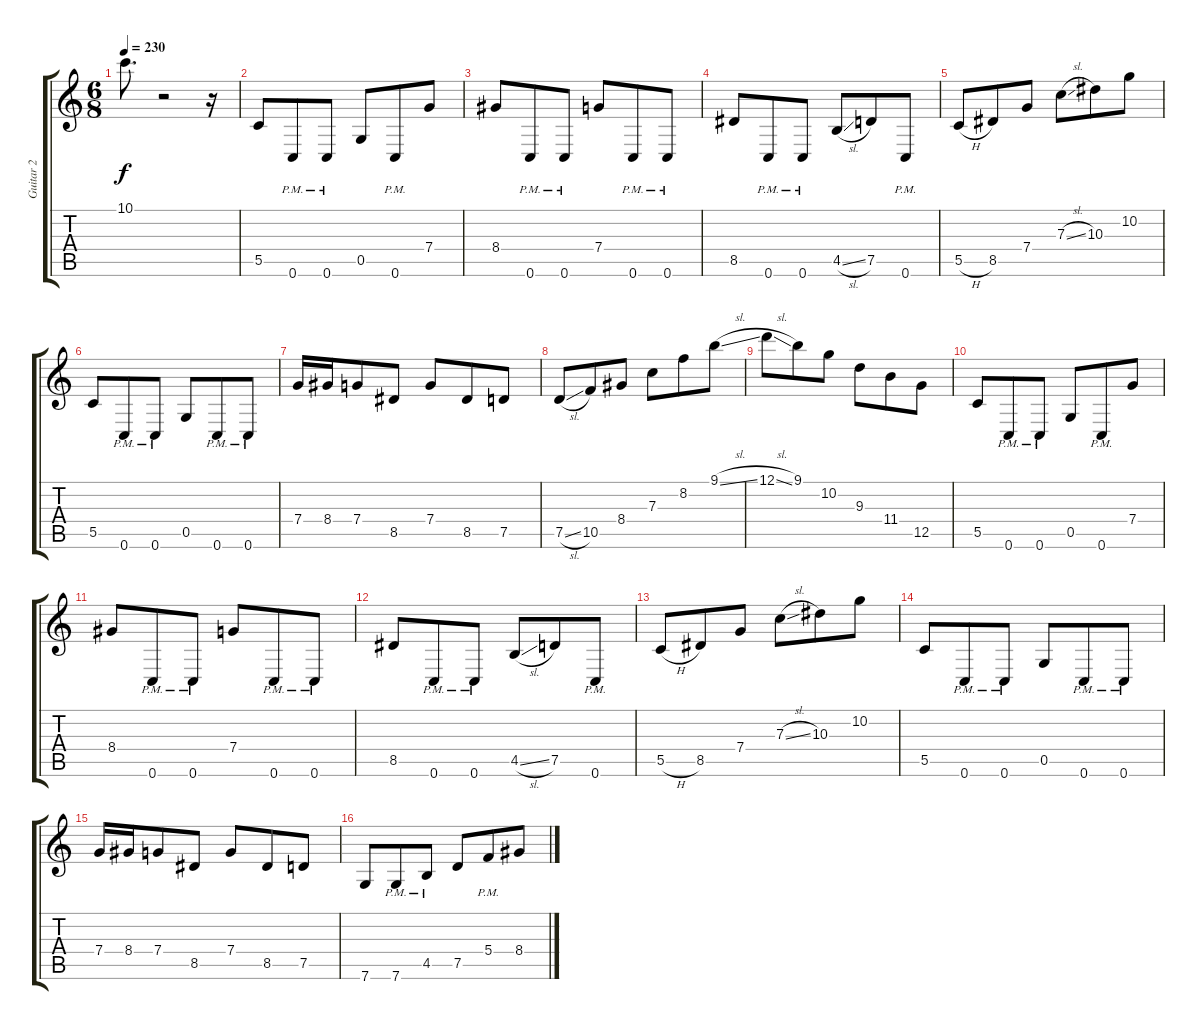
\track ("Guitar 2" "Guitar 2") {instrument overdrivenguitar}
\staff {score tabs}
\tuning (D4 A3 F3 C3 G2 C2) {hide}
\ts (6 8)
\tempo 230
\clef g2
\ks c
10.1.8{d dy f} r.2 r.16 |
5.5.8 0.6{pm}.8 0.6{pm}.8 0.5.8 0.6{pm}.8 7.4.8 |
8.4.8 0.6{pm}.8 0.6{pm}.8 7.4.8 0.6{pm}.8 0.6{pm}.8 |
8.5.8 0.6{pm}.8 0.6{pm}.8 4.5{sl}.8 7.5.8 0.6{pm}.8 |
5.5{h}.8 8.5.8 7.4.8 7.3{sl}.8 10.3.8 10.2.8 |
5.5.8 0.6{pm}.8 0.6{pm}.8 0.5.8 0.6{pm}.8 0.6{pm}.8 |
7.4.16 8.4.16 7.4.8 8.5.8 7.4.8 8.5.8 7.5.8 |
7.5{sl}.8 10.5.8 8.4.8 7.3.8 8.2.8 9.1{sl}.8 |
12.1{sl}.8 9.1.8 10.2.8 9.3.8 11.4.8 12.5.8 |
5.5.8 0.6{pm}.8 0.6{pm}.8 0.5.8 0.6{pm}.8 7.4.8 |
8.4.8 0.6{pm}.8 0.6{pm}.8 7.4.8 0.6{pm}.8 0.6{pm}.8 |
8.5.8 0.6{pm}.8 0.6{pm}.8 4.5{sl}.8 7.5.8 0.6{pm}.8 |
5.5{h}.8 8.5.8 7.4.8 7.3{sl}.8 10.3.8 10.2.8 |
5.5.8 0.6{pm}.8 0.6{pm}.8 0.5.8 0.6{pm}.8 0.6{pm}.8 |
7.4.16 8.4.16 7.4.8 8.5.8 7.4.8 8.5.8 7.5.8 |
7.6.8 7.6{pm}.8 4.5{pm}.8 7.5.8 5.4{pm}.8 8.4.8
